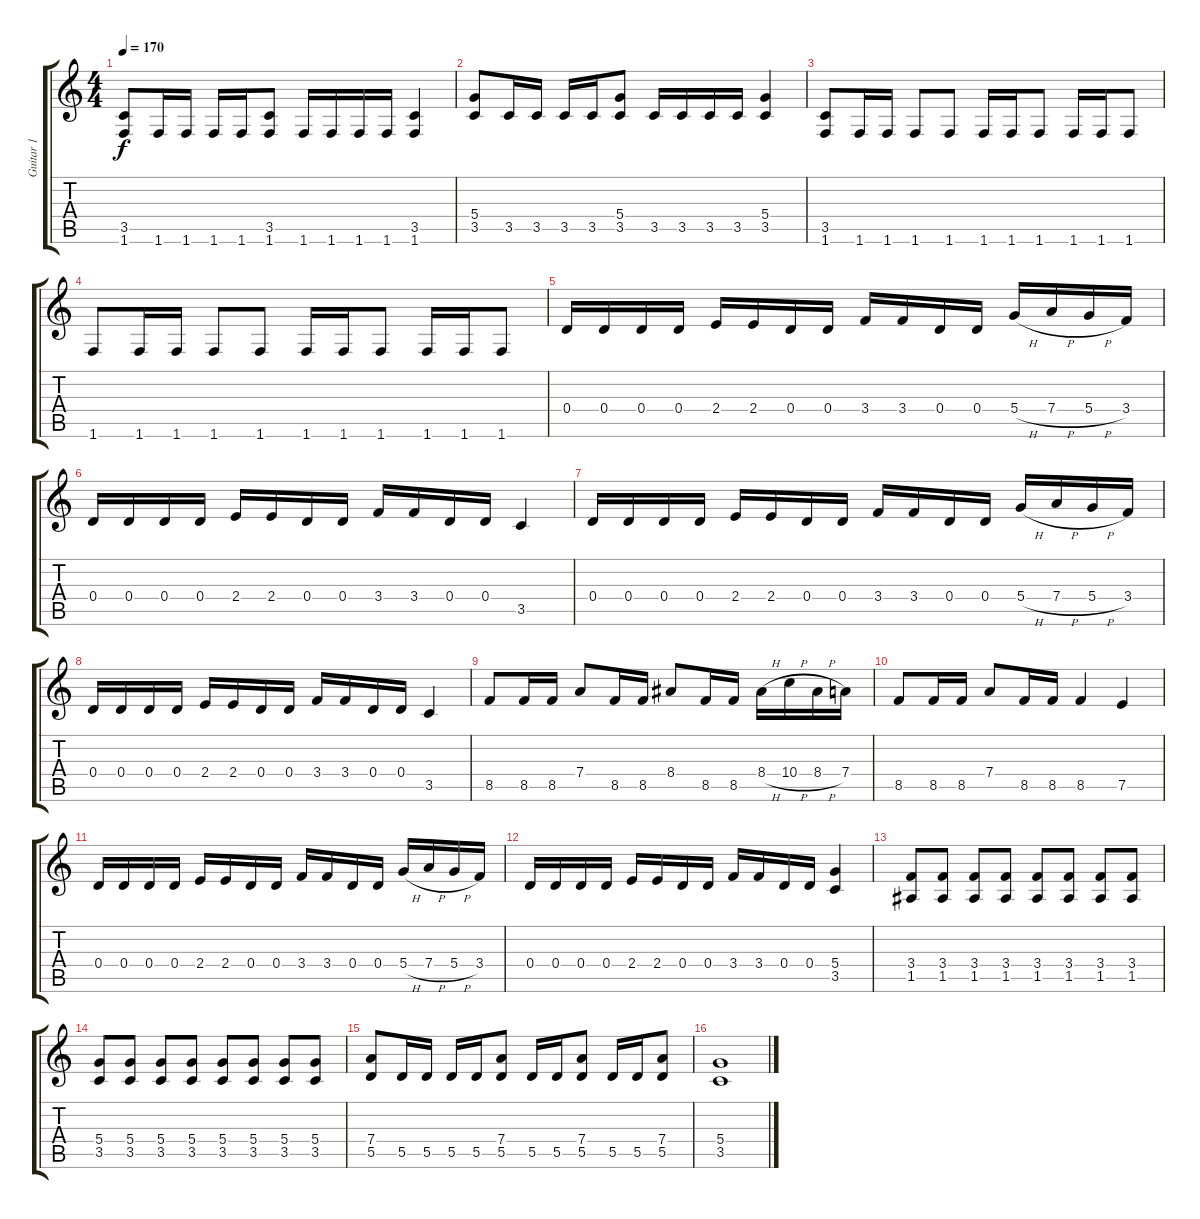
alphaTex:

\track ("Guitar 1" "Guitar 1") {instrument overdrivenguitar}
\staff {score tabs}
\tuning (E4 B3 G3 D3 A2 E2) {hide}
\ts (4 4)
\tempo 170
\clef g2
\ks c
(3.5 1.6).8{dy f} 1.6.16 1.6.16 1.6.16 1.6.16 (3.5 1.6).8 1.6.16 1.6.16 1.6.16 1.6.16 (3.5 1.6).4 |
(5.4 3.5).8 3.5.16 3.5.16 3.5.16 3.5.16 (5.4 3.5).8 3.5.16 3.5.16 3.5.16 3.5.16 (5.4 3.5).4 |
(3.5 1.6).8 1.6.16 1.6.16 1.6.8 1.6.8 1.6.16 1.6.16 1.6.8 1.6.16 1.6.16 1.6.8 |
1.6.8 1.6.16 1.6.16 1.6.8 1.6.8 1.6.16 1.6.16 1.6.8 1.6.16 1.6.16 1.6.8 |
\section ("" "")
0.4.16 0.4.16 0.4.16 0.4.16 2.4.16 2.4.16 0.4.16 0.4.16 3.4.16 3.4.16 0.4.16 0.4.16 5.4{h}.16 7.4{h}.16 5.4{h}.16 3.4.16 |
0.4.16 0.4.16 0.4.16 0.4.16 2.4.16 2.4.16 0.4.16 0.4.16 3.4.16 3.4.16 0.4.16 0.4.16 3.5.4 |
0.4.16 0.4.16 0.4.16 0.4.16 2.4.16 2.4.16 0.4.16 0.4.16 3.4.16 3.4.16 0.4.16 0.4.16 5.4{h}.16 7.4{h}.16 5.4{h}.16 3.4.16 |
0.4.16 0.4.16 0.4.16 0.4.16 2.4.16 2.4.16 0.4.16 0.4.16 3.4.16 3.4.16 0.4.16 0.4.16 3.5.4 |
8.5.8 8.5.16 8.5.16 7.4.8 8.5.16 8.5.16 8.4.8 8.5.16 8.5.16 8.4{h}.16 10.4{h}.16 8.4{h}.16 7.4.16 |
8.5.8 8.5.16 8.5.16 7.4.8 8.5.16 8.5.16 8.5.4 7.5.4 |
0.4.16 0.4.16 0.4.16 0.4.16 2.4.16 2.4.16 0.4.16 0.4.16 3.4.16 3.4.16 0.4.16 0.4.16 5.4{h}.16 7.4{h}.16 5.4{h}.16 3.4.16 |
0.4.16 0.4.16 0.4.16 0.4.16 2.4.16 2.4.16 0.4.16 0.4.16 3.4.16 3.4.16 0.4.16 0.4.16 (5.4 3.5).4 |
(3.4 1.5).8 (3.4 1.5).8 (3.4 1.5).8 (3.4 1.5).8 (3.4 1.5).8 (3.4 1.5).8 (3.4 1.5).8 (3.4 1.5).8 |
(5.4 3.5).8 (5.4 3.5).8 (5.4 3.5).8 (5.4 3.5).8 (5.4 3.5).8 (5.4 3.5).8 (5.4 3.5).8 (5.4 3.5).8 |
(7.4 5.5).8 5.5.16 5.5.16 5.5.16 5.5.16 (7.4 5.5).8 5.5.16 5.5.16 (7.4 5.5).8 5.5.16 5.5.16 (7.4 5.5).8 |
(5.4 3.5).1
